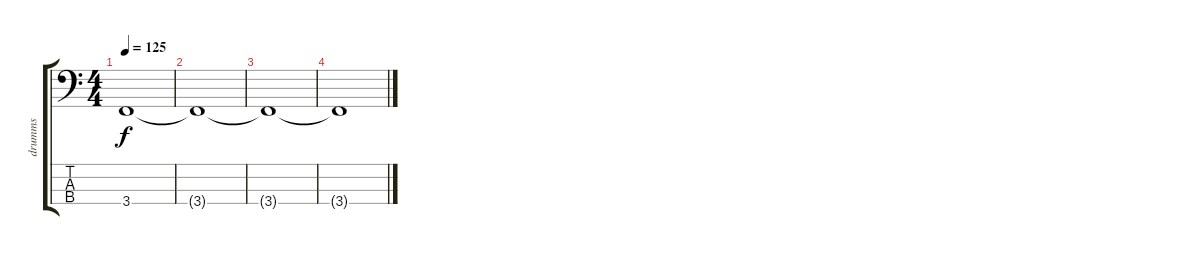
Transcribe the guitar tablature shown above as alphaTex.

\track ("drumms" "drumms") {instrument electricbassfinger}
\staff {score tabs}
\tuning (F2 C2 G1 D1) {hide}
\ts (4 4)
\tempo 125
\clef f4
\ks c
3.4{t}.1{dy f} |
3.4{t}.1 |
3.4{t}.1 |
3.4{t}.1
